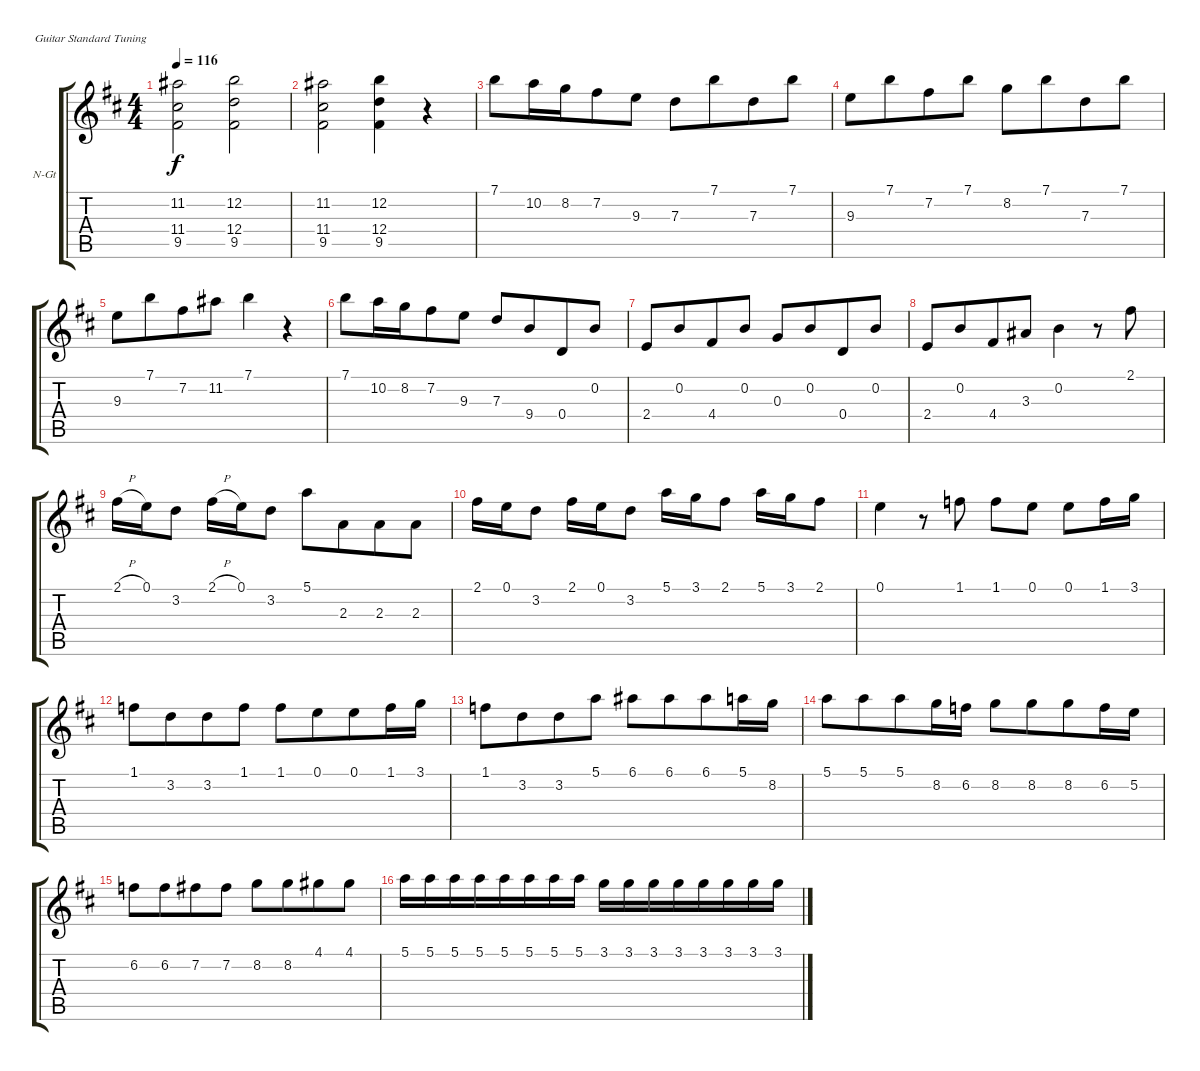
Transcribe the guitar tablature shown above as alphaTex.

\defaultSystemsLayout 4
\bracketExtendMode groupsimilarinstruments
\firstSystemTrackNameOrientation horizontal
\otherSystemsTrackNameOrientation horizontal
\track ("Nylon Guitar" "N-Gt") {solo instrument acousticguitarnylon}
\staff {score tabs}
\tuning (E4 B3 G3 D3 A2 E2)
\ts (4 4)
\tempo 116
\clef g2
\ks d
(11.2 11.4 9.5).2{dy f} (9.5 12.4 12.2).2 |
(11.2 11.4 9.5).2 (9.5 12.4 12.2).4 r.4 |
7.1.8{beam merge} 10.2.16{beam merge} 8.2.16{beam merge} 7.2.8{beam merge} 9.3.8 7.3.8{beam merge} 7.1.8{beam merge} 7.3.8{beam merge} 7.1.8 |
9.3.8{beam merge} 7.1.8{beam merge} 7.2.8{beam merge} 7.1.8 8.2.8{beam merge} 7.1.8{beam merge} 7.3.8{beam merge} 7.1.8 |
9.3.8{beam merge} 7.1.8{beam merge} 7.2.8{beam merge} 11.2.8 7.1.4 r.4 |
7.1.8{beam merge} 10.2.16{beam merge} 8.2.16{beam merge} 7.2.8{beam merge} 9.3.8 7.3.8{beam merge} 9.4.8{beam merge} 0.4.8{beam merge} 0.2.8 |
2.4.8{beam merge} 0.2.8{beam merge} 4.4.8{beam merge} 0.2.8 0.3.8{beam merge} 0.2.8{beam merge} 0.4.8{beam merge} 0.2.8 |
2.4.8{beam merge} 0.2.8{beam merge} 4.4.8{beam merge} 3.3.8 0.2.4 r.8 2.1.8 |
2.1{h}.16 0.1.16 3.2.8 2.1{h}.16 0.1.16 3.2.8 5.1.8{beam merge} 2.3.8{beam merge} 2.3.8{beam merge} 2.3.8 |
2.1.16 0.1.16 3.2.8 2.1.16 0.1.16 3.2.8 5.1.16 3.1.16 2.1.8 5.1.16 3.1.16 2.1.8 |
0.1.4 r.8 1.1.8 1.1.8 0.1.8 0.1.8 1.1.16 3.1.16 |
1.1.8{beam merge} 3.2.8{beam merge} 3.2.8{beam merge} 1.1.8 1.1.8{beam merge} 0.1.8{beam merge} 0.1.8{beam merge} 1.1.16{beam merge} 3.1.16 |
1.1.8{beam merge} 3.2.8{beam merge} 3.2.8{beam merge} 5.1.8 6.1.8{beam merge} 6.1.8{beam merge} 6.1.8{beam merge} 5.1.16{beam merge} 8.2.16 |
5.1.8{beam merge} 5.1.8{beam merge} 5.1.8{beam merge} 8.2.16{beam merge} 6.2.16 8.2.8{beam merge} 8.2.8{beam merge} 8.2.8{beam merge} 6.2.16{beam merge} 5.2.16 |
6.2.8{beam merge} 6.2.8{beam merge} 7.2.8{beam merge} 7.2.8 8.2.8{beam merge} 8.2.8{beam merge} 4.1.8{beam merge} 4.1.8 |
5.1.16{beam merge} 5.1.16{beam merge} 5.1.16{beam merge} 5.1.16{beam merge} 5.1.16{beam merge} 5.1.16{beam merge} 5.1.16{beam merge} 5.1.16 3.1.16{beam merge} 3.1.16{beam merge} 3.1.16{beam merge} 3.1.16{beam merge} 3.1.16{beam merge} 3.1.16{beam merge} 3.1.16{beam merge} 3.1.16
